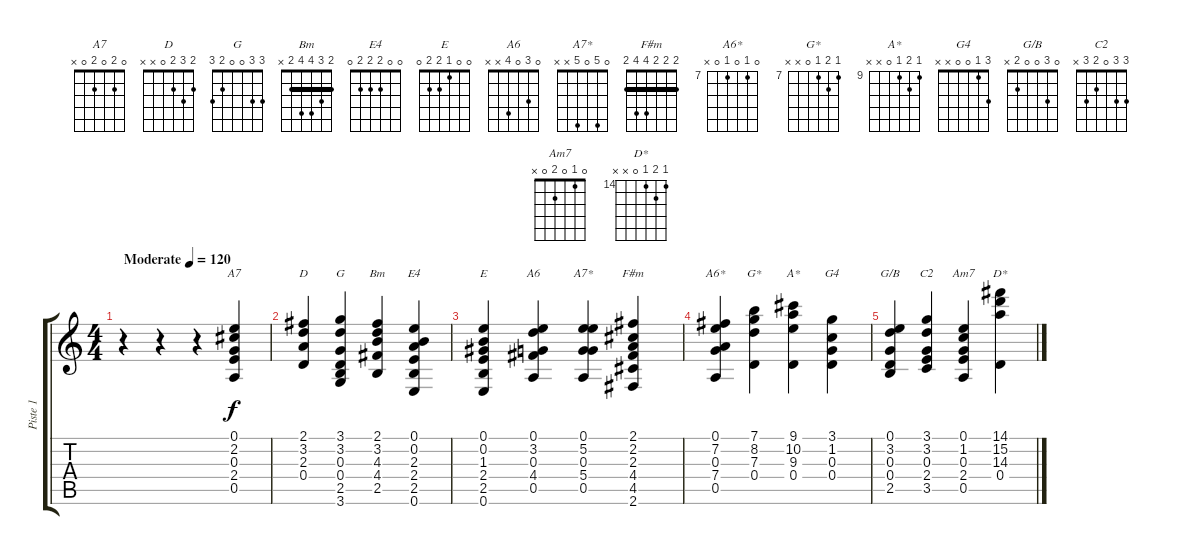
\track ("Piste 1" "Piste 1") {instrument acousticguitarsteel}
\staff {score tabs}
\tuning (E4 B3 G3 D3 A2 E2) {hide}
\chord ("A7" 0 2 0 2 0 x)
\chord ("D" 2 3 2 0 x x)
\chord ("G" 3 3 0 0 2 3)
\chord ("Bm" 2 3 4 4 2 x) {barre 2}
\chord ("E4" 0 0 2 2 2 0)
\chord ("E" 0 0 1 2 2 0)
\chord ("A6" 0 3 0 4 x x)
\chord ("A7*" 0 5 0 5 x x)
\chord ("F#m" 2 2 2 4 4 2) {barre 2}
\chord ("A6*" 0 7 0 7 0 x) {firstfret 7}
\chord ("G*" 7 8 7 0 x x) {firstfret 7}
\chord ("A*" 9 10 9 0 x x) {firstfret 9}
\chord ("G4" 3 1 0 0 x x)
\chord ("G/B" 0 3 0 0 2 x)
\chord ("C2" 3 3 0 2 3 x)
\chord ("Am7" 0 1 0 2 0 x)
\chord ("D*" 14 15 14 0 x x) {firstfret 14}
\ts (4 4)
\tempo (120 "Moderate")
\clef g2
\ks c
r.4{dy f instrument acousticguitarsteel} r.4 r.4 (0.1 2.2 0.3 2.4 0.5).4{ch "A7"} |
(2.1 3.2 2.3 0.4).4{ch "D"} (3.1 3.2 0.3 0.4 2.5 3.6).4{ch "G"} (2.1 3.2 4.3 4.4 2.5).4{ch "Bm"} (0.1 0.2 2.3 2.4 2.5 0.6).4{ch "E4"} |
(0.1 0.2 1.3 2.4 2.5 0.6).4{ch "E"} (0.1 3.2 0.3 4.4 0.5).4{ch "A6"} (0.1 5.2 0.3 5.4 0.5).4{ch "A7*"} (2.1 2.2 2.3 4.4 4.5 2.6).4{ch "F#m"} |
(0.1 7.2 0.3 7.4 0.5).4{ch "A6*"} (7.1 8.2 7.3 0.4).4{ch "G*"} (9.1 10.2 9.3 0.4).4{ch "A*"} (3.1 1.2 0.3 0.4).4{ch "G4"} |
(0.1 3.2 0.3 0.4 2.5).4{ch "G/B"} (3.1 3.2 0.3 2.4 3.5).4{ch "C2"} (0.1 1.2 0.3 2.4 0.5).4{ch "Am7"} (14.1 15.2 14.3 0.4).4{ch "D*"}
